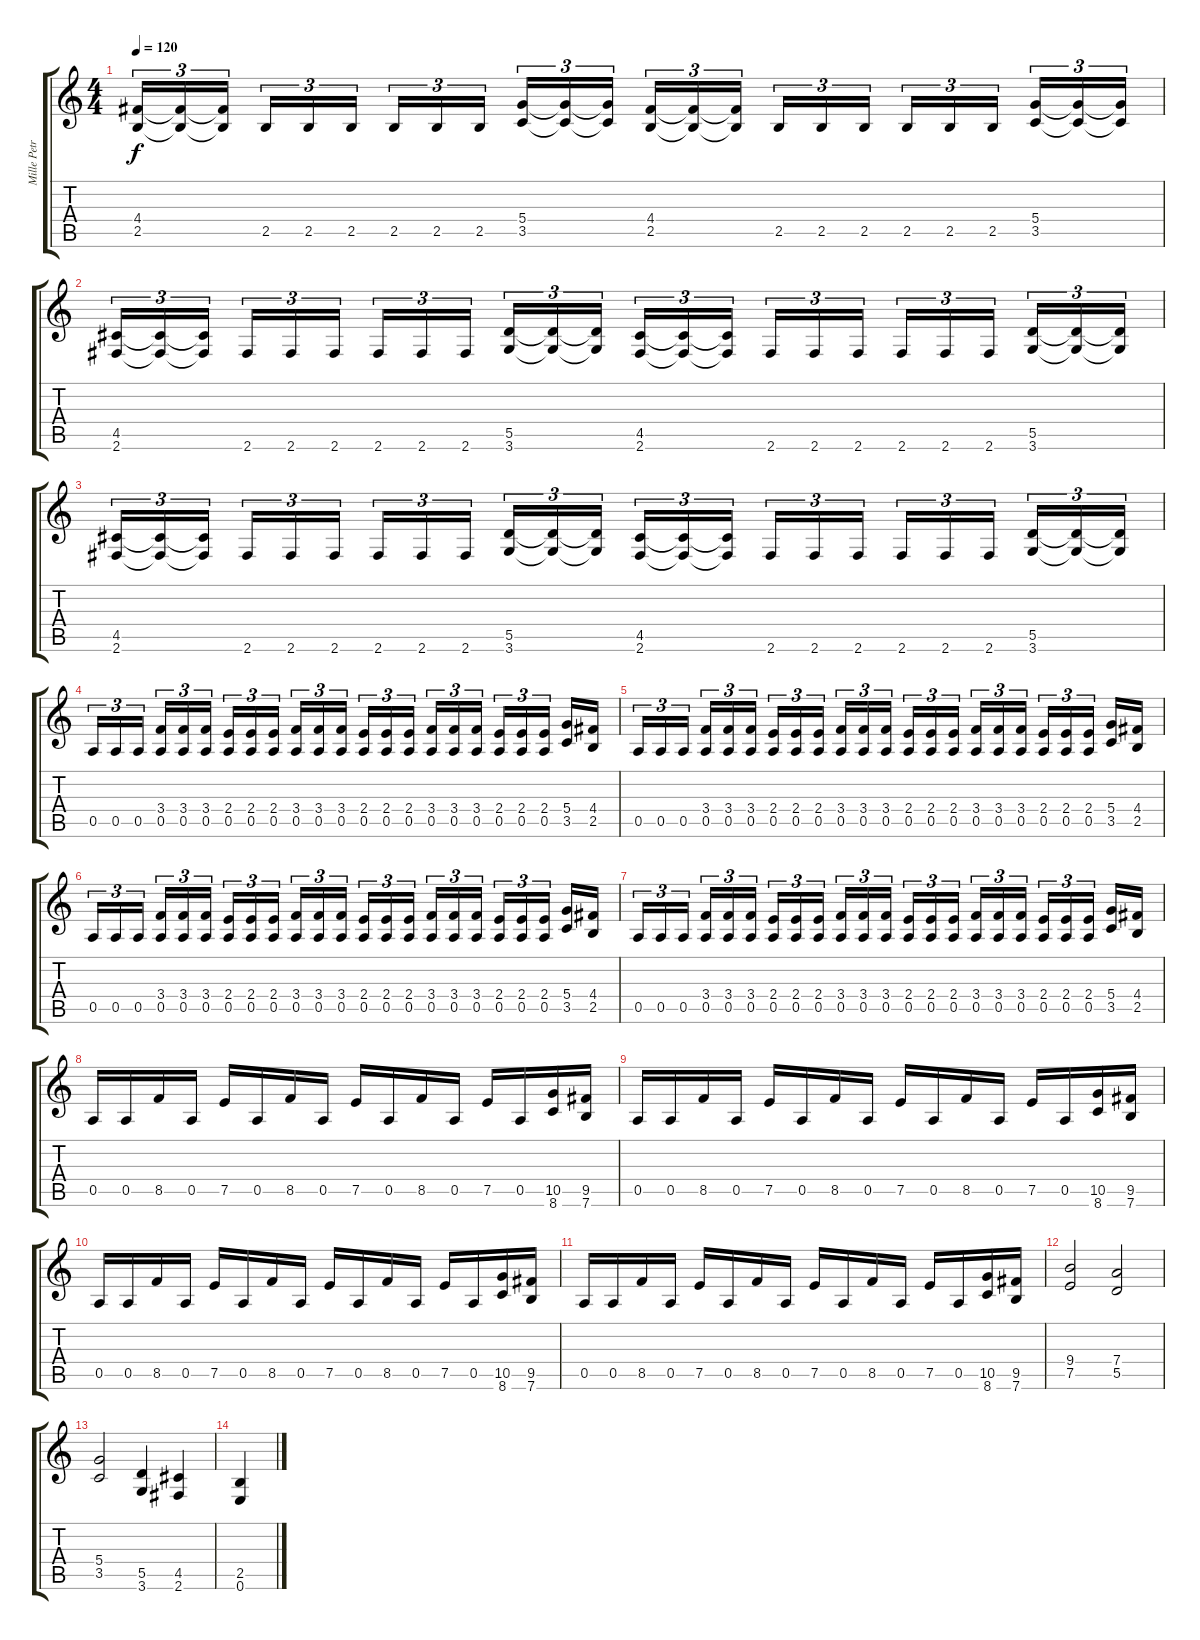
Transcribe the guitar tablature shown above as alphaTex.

\track ("Mille Petrozza" "Mille Petr") {instrument distortionguitar}
\staff {score tabs}
\tuning (E4 B3 G3 D3 A2 E2) {hide}
\ts (4 4)
\tempo 120
\clef g2
\ks c
(4.4 2.5).16{tu (3 2) dy f} (4.4{t} 2.5{t}).16{tu (3 2)} (4.4{t} 2.5{t}).16{tu (3 2)} 2.5.16{tu (3 2)} 2.5.16{tu (3 2)} 2.5.16{tu (3 2)} 2.5.16{tu (3 2)} 2.5.16{tu (3 2)} 2.5.16{tu (3 2)} (5.4 3.5).16{tu (3 2)} (5.4{t} 3.5{t}).16{tu (3 2)} (5.4{t} 3.5{t}).16{tu (3 2)} (4.4 2.5).16{tu (3 2)} (4.4{t} 2.5{t}).16{tu (3 2)} (4.4{t} 2.5{t}).16{tu (3 2)} 2.5.16{tu (3 2)} 2.5.16{tu (3 2)} 2.5.16{tu (3 2)} 2.5.16{tu (3 2)} 2.5.16{tu (3 2)} 2.5.16{tu (3 2)} (5.4 3.5).16{tu (3 2)} (5.4{t} 3.5{t}).16{tu (3 2)} (5.4{t} 3.5{t}).16{tu (3 2)} |
(4.5 2.6).16{tu (3 2)} (4.5{t} 2.6{t}).16{tu (3 2)} (4.5{t} 2.6{t}).16{tu (3 2)} 2.6.16{tu (3 2)} 2.6.16{tu (3 2)} 2.6.16{tu (3 2)} 2.6.16{tu (3 2)} 2.6.16{tu (3 2)} 2.6.16{tu (3 2)} (5.5 3.6).16{tu (3 2)} (5.5{t} 3.6{t}).16{tu (3 2)} (5.5{t} 3.6{t}).16{tu (3 2)} (4.5 2.6).16{tu (3 2)} (4.5{t} 2.6{t}).16{tu (3 2)} (4.5{t} 2.6{t}).16{tu (3 2)} 2.6.16{tu (3 2)} 2.6.16{tu (3 2)} 2.6.16{tu (3 2)} 2.6.16{tu (3 2)} 2.6.16{tu (3 2)} 2.6.16{tu (3 2)} (5.5 3.6).16{tu (3 2)} (5.5{t} 3.6{t}).16{tu (3 2)} (5.5{t} 3.6{t}).16{tu (3 2)} |
(4.5 2.6).16{tu (3 2)} (4.5{t} 2.6{t}).16{tu (3 2)} (4.5{t} 2.6{t}).16{tu (3 2)} 2.6.16{tu (3 2)} 2.6.16{tu (3 2)} 2.6.16{tu (3 2)} 2.6.16{tu (3 2)} 2.6.16{tu (3 2)} 2.6.16{tu (3 2)} (5.5 3.6).16{tu (3 2)} (5.5{t} 3.6{t}).16{tu (3 2)} (5.5{t} 3.6{t}).16{tu (3 2)} (4.5 2.6).16{tu (3 2)} (4.5{t} 2.6{t}).16{tu (3 2)} (4.5{t} 2.6{t}).16{tu (3 2)} 2.6.16{tu (3 2)} 2.6.16{tu (3 2)} 2.6.16{tu (3 2)} 2.6.16{tu (3 2)} 2.6.16{tu (3 2)} 2.6.16{tu (3 2)} (5.5 3.6).16{tu (3 2)} (5.5{t} 3.6{t}).16{tu (3 2)} (5.5{t} 3.6{t}).16{tu (3 2)} |
0.5.16{tu (3 2)} 0.5.16{tu (3 2)} 0.5.16{tu (3 2)} (3.4 0.5).16{tu (3 2)} (3.4 0.5).16{tu (3 2)} (3.4 0.5).16{tu (3 2)} (2.4 0.5).16{tu (3 2)} (2.4 0.5).16{tu (3 2)} (2.4 0.5).16{tu (3 2)} (3.4 0.5).16{tu (3 2)} (3.4 0.5).16{tu (3 2)} (3.4 0.5).16{tu (3 2)} (2.4 0.5).16{tu (3 2)} (2.4 0.5).16{tu (3 2)} (2.4 0.5).16{tu (3 2)} (3.4 0.5).16{tu (3 2)} (3.4 0.5).16{tu (3 2)} (3.4 0.5).16{tu (3 2)} (2.4 0.5).16{tu (3 2)} (2.4 0.5).16{tu (3 2)} (2.4 0.5).16{tu (3 2)} (5.4 3.5).16 (4.4 2.5).16 |
0.5.16{tu (3 2)} 0.5.16{tu (3 2)} 0.5.16{tu (3 2)} (3.4 0.5).16{tu (3 2)} (3.4 0.5).16{tu (3 2)} (3.4 0.5).16{tu (3 2)} (2.4 0.5).16{tu (3 2)} (2.4 0.5).16{tu (3 2)} (2.4 0.5).16{tu (3 2)} (3.4 0.5).16{tu (3 2)} (3.4 0.5).16{tu (3 2)} (3.4 0.5).16{tu (3 2)} (2.4 0.5).16{tu (3 2)} (2.4 0.5).16{tu (3 2)} (2.4 0.5).16{tu (3 2)} (3.4 0.5).16{tu (3 2)} (3.4 0.5).16{tu (3 2)} (3.4 0.5).16{tu (3 2)} (2.4 0.5).16{tu (3 2)} (2.4 0.5).16{tu (3 2)} (2.4 0.5).16{tu (3 2)} (5.4 3.5).16 (4.4 2.5).16 |
0.5.16{tu (3 2)} 0.5.16{tu (3 2)} 0.5.16{tu (3 2)} (3.4 0.5).16{tu (3 2)} (3.4 0.5).16{tu (3 2)} (3.4 0.5).16{tu (3 2)} (2.4 0.5).16{tu (3 2)} (2.4 0.5).16{tu (3 2)} (2.4 0.5).16{tu (3 2)} (3.4 0.5).16{tu (3 2)} (3.4 0.5).16{tu (3 2)} (3.4 0.5).16{tu (3 2)} (2.4 0.5).16{tu (3 2)} (2.4 0.5).16{tu (3 2)} (2.4 0.5).16{tu (3 2)} (3.4 0.5).16{tu (3 2)} (3.4 0.5).16{tu (3 2)} (3.4 0.5).16{tu (3 2)} (2.4 0.5).16{tu (3 2)} (2.4 0.5).16{tu (3 2)} (2.4 0.5).16{tu (3 2)} (5.4 3.5).16 (4.4 2.5).16 |
0.5.16{tu (3 2)} 0.5.16{tu (3 2)} 0.5.16{tu (3 2)} (3.4 0.5).16{tu (3 2)} (3.4 0.5).16{tu (3 2)} (3.4 0.5).16{tu (3 2)} (2.4 0.5).16{tu (3 2)} (2.4 0.5).16{tu (3 2)} (2.4 0.5).16{tu (3 2)} (3.4 0.5).16{tu (3 2)} (3.4 0.5).16{tu (3 2)} (3.4 0.5).16{tu (3 2)} (2.4 0.5).16{tu (3 2)} (2.4 0.5).16{tu (3 2)} (2.4 0.5).16{tu (3 2)} (3.4 0.5).16{tu (3 2)} (3.4 0.5).16{tu (3 2)} (3.4 0.5).16{tu (3 2)} (2.4 0.5).16{tu (3 2)} (2.4 0.5).16{tu (3 2)} (2.4 0.5).16{tu (3 2)} (5.4 3.5).16 (4.4 2.5).16 |
0.5.16 0.5.16 8.5.16 0.5.16 7.5.16 0.5.16 8.5.16 0.5.16 7.5.16 0.5.16 8.5.16 0.5.16 7.5.16 0.5.16 (10.5 8.6).16 (9.5 7.6).16 |
0.5.16 0.5.16 8.5.16 0.5.16 7.5.16 0.5.16 8.5.16 0.5.16 7.5.16 0.5.16 8.5.16 0.5.16 7.5.16 0.5.16 (10.5 8.6).16 (9.5 7.6).16 |
0.5.16 0.5.16 8.5.16 0.5.16 7.5.16 0.5.16 8.5.16 0.5.16 7.5.16 0.5.16 8.5.16 0.5.16 7.5.16 0.5.16 (10.5 8.6).16 (9.5 7.6).16 |
0.5.16 0.5.16 8.5.16 0.5.16 7.5.16 0.5.16 8.5.16 0.5.16 7.5.16 0.5.16 8.5.16 0.5.16 7.5.16 0.5.16 (10.5 8.6).16 (9.5 7.6).16 |
(9.4 7.5).2 (7.4 5.5).2 |
(5.4 3.5).2 (5.5 3.6).4 (4.5 2.6).4 |
(2.5 0.6).4
